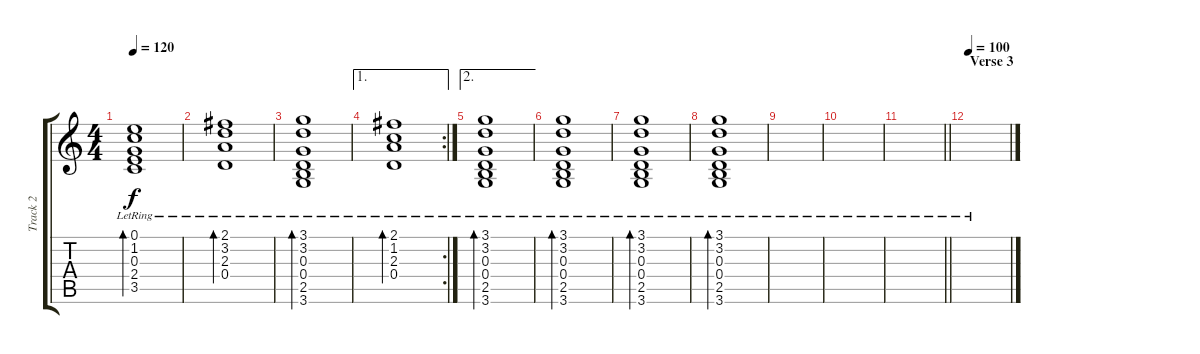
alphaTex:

\track ("Track 2" "Track 2") {instrument acousticguitarsteel}
\staff {score tabs}
\tuning (E4 B3 G3 D3 A2 E2) {hide}
\ts (4 4)
\tempo 120
\clef g2
\ks c
(0.1{lr} 1.2{lr} 0.3{lr} 2.4{lr} 3.5{lr}).1{bd 60 dy f} |
(2.1{lr} 3.2{lr} 2.3{lr} 0.4{lr}).1{bd 60} |
(3.1{lr} 3.2{lr} 0.3{lr} 0.4{lr} 2.5{lr} 3.6{lr}).1{bd 60} |
\ae 1
\rc 2
(2.1{lr} 1.2{lr} 2.3{lr} 0.4{lr}).1{bd 60} |
\ae 2
(3.1{lr} 3.2{lr} 0.3{lr} 0.4{lr} 2.5{lr} 3.6{lr}).1{bd 60} |
(3.1{lr} 3.2{lr} 0.3{lr} 0.4{lr} 2.5{lr} 3.6{lr}).1{bd 60} |
(3.1{lr} 3.2{lr} 0.3{lr} 0.4{lr} 2.5{lr} 3.6{lr}).1{bd 60} |
(3.1{lr} 3.2{lr} 0.3{lr} 0.4{lr} 2.5{lr} 3.6{lr}).1{bd 60} |
|
|
\barLineRight lightlight
|
\section ("" "Verse 3")
\tempo 100
